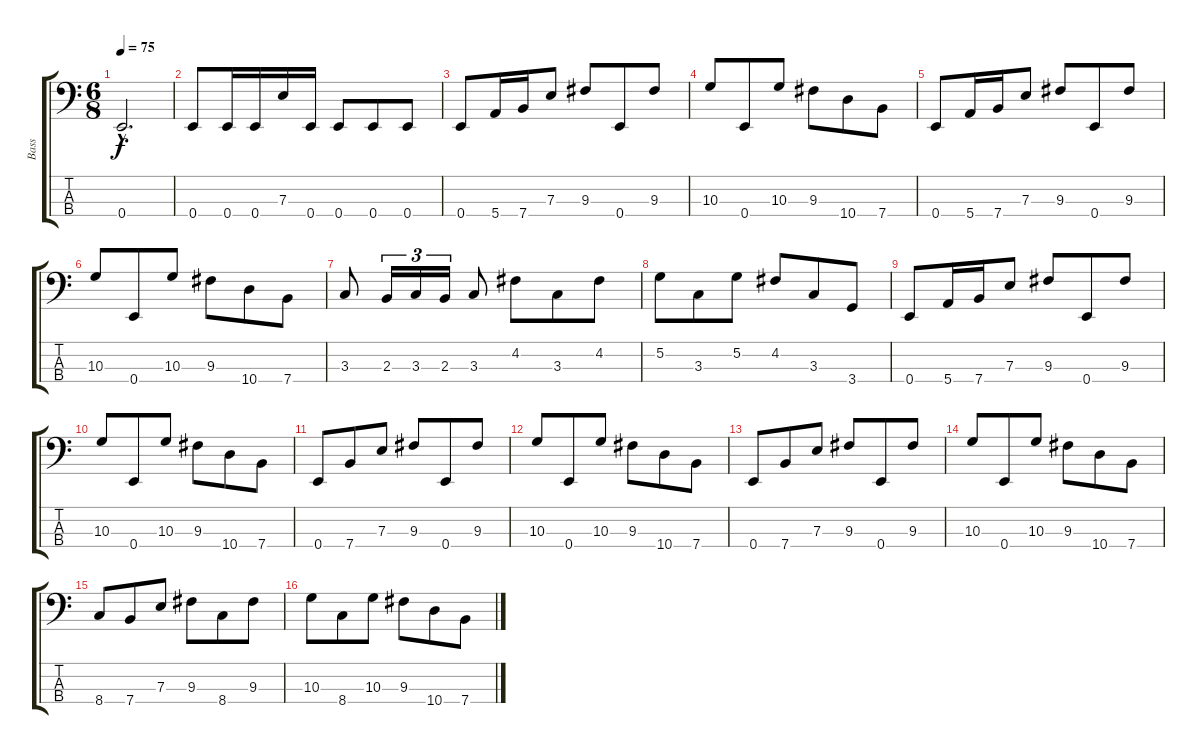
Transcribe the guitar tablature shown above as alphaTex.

\track ("Bass" "Bass") {instrument electricbasspick}
\staff {score tabs}
\tuning (G2 D2 A1 E1) {hide}
\ts (6 8)
\tempo 75
\clef f4
\ks c
0.4{hac}.2{d dy f} |
0.4.8 0.4.16 0.4.16 7.3.16 0.4.16 0.4.8 0.4.8 0.4.8 |
0.4.8{instrument electricbasspick} 5.4.16 7.4.16 7.3.8 9.3.8 0.4.8 9.3.8 |
10.3.8 0.4.8 10.3.8 9.3.8 10.4.8 7.4.8 |
0.4.8 5.4.16 7.4.16 7.3.8 9.3.8 0.4.8 9.3.8 |
10.3.8 0.4.8 10.3.8 9.3.8 10.4.8 7.4.8 |
3.3.8 2.3.16{tu (3 2)} 3.3.16{tu (3 2)} 2.3.16{tu (3 2)} 3.3.8 4.2.8 3.3.8 4.2.8 |
5.2.8 3.3.8 5.2.8 4.2.8 3.3.8 3.4.8 |
0.4.8{instrument electricbasspick} 5.4.16 7.4.16 7.3.8 9.3.8 0.4.8 9.3.8 |
10.3.8 0.4.8 10.3.8 9.3.8 10.4.8 7.4.8 |
0.4.8{instrument electricbasspick} 7.4.8 7.3.8 9.3.8 0.4.8 9.3.8 |
10.3.8 0.4.8 10.3.8 9.3.8 10.4.8 7.4.8 |
0.4.8{instrument electricbasspick} 7.4.8 7.3.8 9.3.8 0.4.8 9.3.8 |
10.3.8 0.4.8 10.3.8 9.3.8 10.4.8 7.4.8 |
8.4.8{instrument electricbasspick} 7.4.8 7.3.8 9.3.8 8.4.8 9.3.8 |
10.3.8 8.4.8 10.3.8 9.3.8 10.4.8 7.4.8
